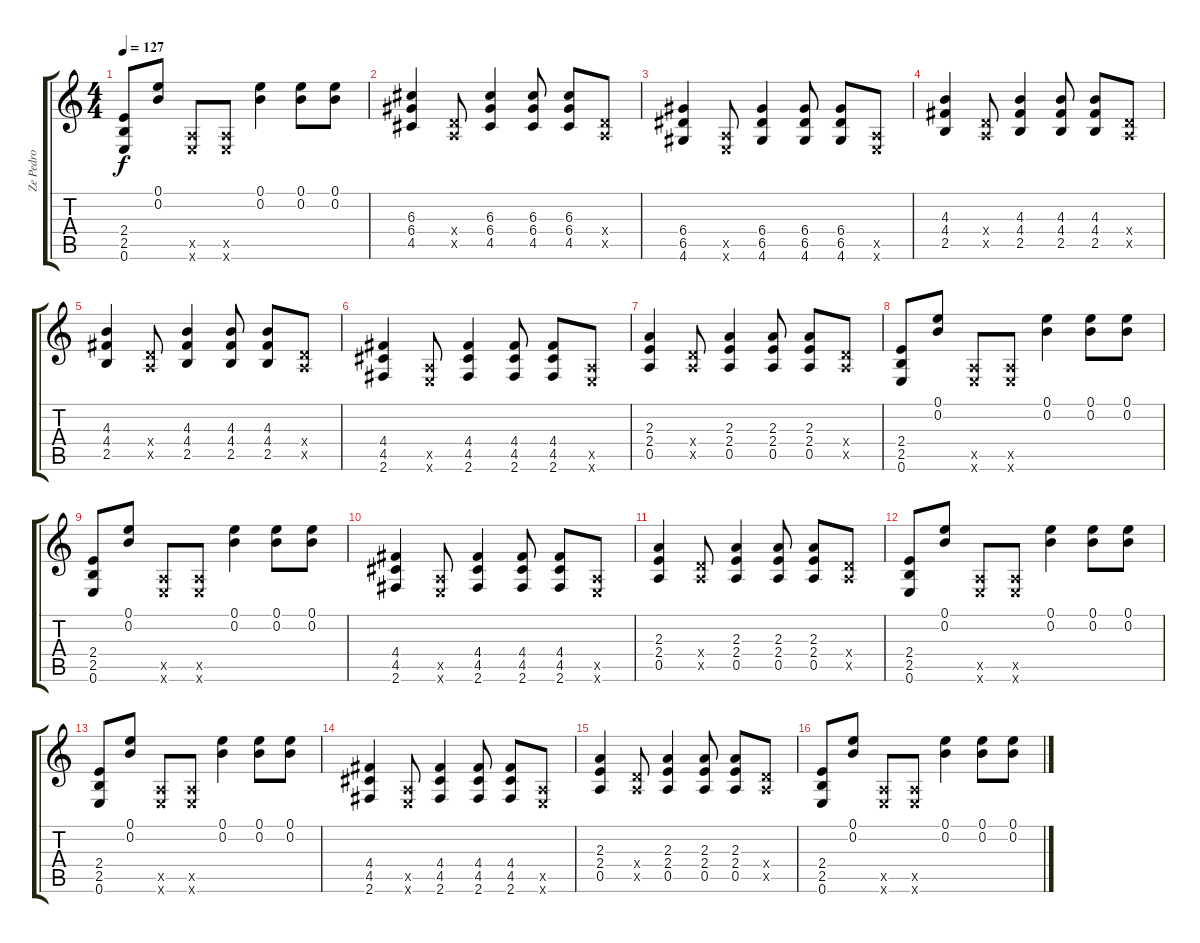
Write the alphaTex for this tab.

\track ("Ze Pedro" "Ze Pedro") {instrument distortionguitar}
\staff {score tabs}
\tuning (E4 B3 G3 D3 A2 E2) {hide}
\ts (4 4)
\tempo 127
\clef g2
\ks c
(2.4 2.5 0.6).8{dy f} (0.1 0.2).8 (0.5{x} 0.6{x}).8 (0.5{x} 0.6{x}).8 (0.1 0.2).4 (0.1 0.2).8 (0.1 0.2).8 |
(6.3 6.4 4.5).4 (0.4{x} 0.5{x}).8 (6.3 6.4 4.5).4 (6.3 6.4 4.5).8 (6.3 6.4 4.5).8 (0.4{x} 0.5{x}).8 |
(6.4 6.5 4.6).4 (0.5{x} 0.6{x}).8 (6.4 6.5 4.6).4 (6.4 6.5 4.6).8 (6.4 6.5 4.6).8 (0.5{x} 0.6{x}).8 |
(4.3 4.4 2.5).4 (0.4{x} 0.5{x}).8 (4.3 4.4 2.5).4 (4.3 4.4 2.5).8 (4.3 4.4 2.5).8 (0.4{x} 0.5{x}).8 |
(4.3 4.4 2.5).4 (0.4{x} 0.5{x}).8 (4.3 4.4 2.5).4 (4.3 4.4 2.5).8 (4.3 4.4 2.5).8 (0.4{x} 0.5{x}).8 |
(4.4 4.5 2.6).4 (0.5{x} 0.6{x}).8 (4.4 4.5 2.6).4 (4.4 4.5 2.6).8 (4.4 4.5 2.6).8 (0.5{x} 0.6{x}).8 |
(2.3 2.4 0.5).4 (0.4{x} 0.5{x}).8 (2.3 2.4 0.5).4 (2.3 2.4 0.5).8 (2.3 2.4 0.5).8 (0.4{x} 0.5{x}).8 |
(2.4 2.5 0.6).8 (0.1 0.2).8 (0.5{x} 0.6{x}).8 (0.5{x} 0.6{x}).8 (0.1 0.2).4 (0.1 0.2).8 (0.1 0.2).8 |
(2.4 2.5 0.6).8 (0.1 0.2).8 (0.5{x} 0.6{x}).8 (0.5{x} 0.6{x}).8 (0.1 0.2).4 (0.1 0.2).8 (0.1 0.2).8 |
(4.4 4.5 2.6).4 (0.5{x} 0.6{x}).8 (4.4 4.5 2.6).4 (4.4 4.5 2.6).8 (4.4 4.5 2.6).8 (0.5{x} 0.6{x}).8 |
(2.3 2.4 0.5).4 (0.4{x} 0.5{x}).8 (2.3 2.4 0.5).4 (2.3 2.4 0.5).8 (2.3 2.4 0.5).8 (0.4{x} 0.5{x}).8 |
(2.4 2.5 0.6).8 (0.1 0.2).8 (0.5{x} 0.6{x}).8 (0.5{x} 0.6{x}).8 (0.1 0.2).4 (0.1 0.2).8 (0.1 0.2).8 |
(2.4 2.5 0.6).8 (0.1 0.2).8 (0.5{x} 0.6{x}).8 (0.5{x} 0.6{x}).8 (0.1 0.2).4 (0.1 0.2).8 (0.1 0.2).8 |
(4.4 4.5 2.6).4 (0.5{x} 0.6{x}).8 (4.4 4.5 2.6).4 (4.4 4.5 2.6).8 (4.4 4.5 2.6).8 (0.5{x} 0.6{x}).8 |
(2.3 2.4 0.5).4 (0.4{x} 0.5{x}).8 (2.3 2.4 0.5).4 (2.3 2.4 0.5).8 (2.3 2.4 0.5).8 (0.4{x} 0.5{x}).8 |
(2.4 2.5 0.6).8 (0.1 0.2).8 (0.5{x} 0.6{x}).8 (0.5{x} 0.6{x}).8 (0.1 0.2).4 (0.1 0.2).8 (0.1 0.2).8
